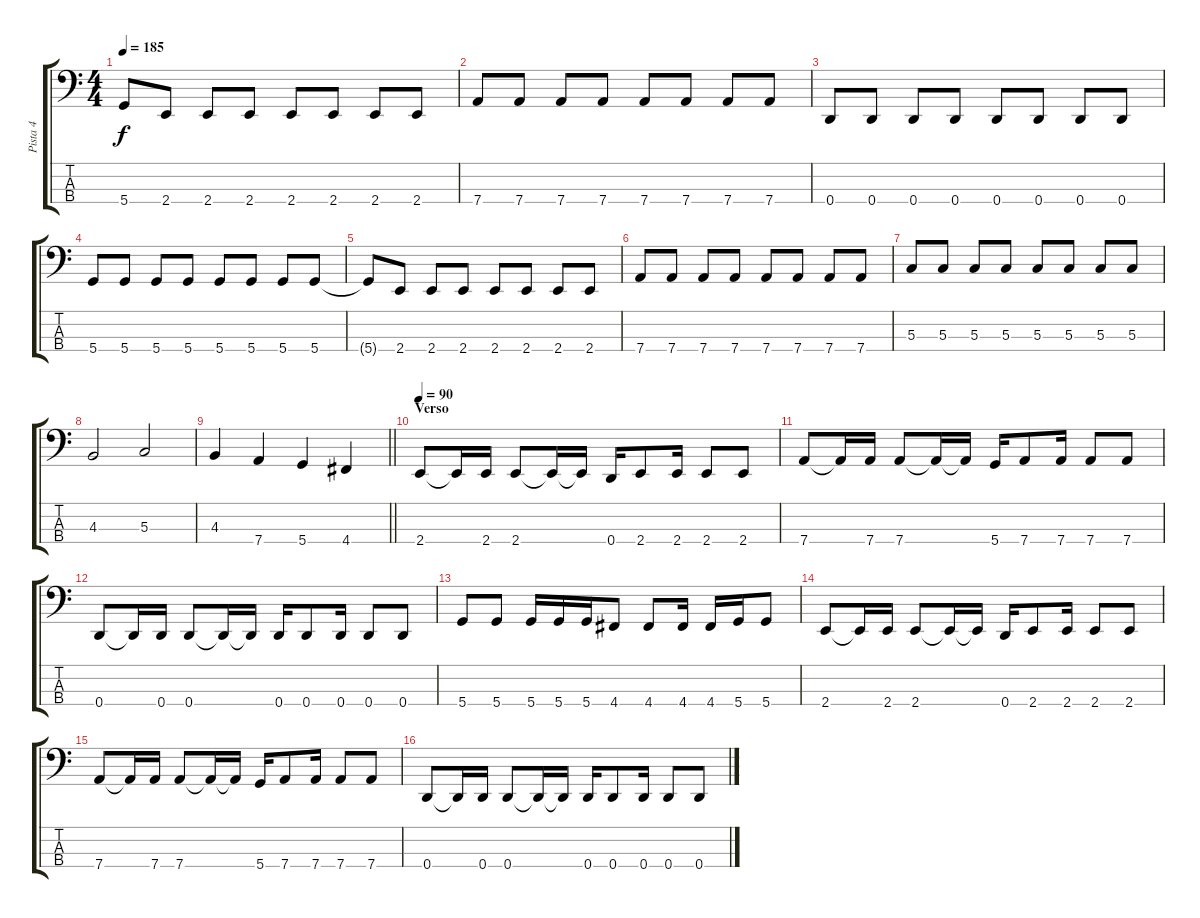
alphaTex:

\track ("Pista 4" "Pista 4") {instrument electricbassfinger}
\staff {score tabs}
\tuning (F2 C2 G1 D1) {hide}
\ts (4 4)
\tempo 185
\clef f4
\ks c
5.4{t}.8{dy f} 2.4.8 2.4.8 2.4.8 2.4.8 2.4.8 2.4.8 2.4.8 |
7.4.8 7.4.8 7.4.8 7.4.8 7.4.8 7.4.8 7.4.8 7.4.8 |
0.4.8 0.4.8 0.4.8 0.4.8 0.4.8 0.4.8 0.4.8 0.4.8 |
5.4.8 5.4.8 5.4.8 5.4.8 5.4.8 5.4.8 5.4.8 5.4.8 |
5.4{t}.8 2.4.8 2.4.8 2.4.8 2.4.8 2.4.8 2.4.8 2.4.8 |
7.4.8 7.4.8 7.4.8 7.4.8 7.4.8 7.4.8 7.4.8 7.4.8 |
5.3.8 5.3.8 5.3.8 5.3.8 5.3.8 5.3.8 5.3.8 5.3.8 |
4.3.2 5.3.2 |
\barLineRight lightlight
4.3.4 7.4.4 5.4.4 4.4.4 |
\section ("" "Verso")
\tempo 90
2.4.8 2.4{t}.16 2.4.16 2.4.8 2.4{t}.16 2.4{t}.16 0.4.16 2.4.8 2.4.16 2.4.8 2.4.8 |
7.4.8 7.4{t}.16 7.4.16 7.4.8 7.4{t}.16 7.4{t}.16 5.4.16 7.4.8 7.4.16 7.4.8 7.4.8 |
0.4.8 0.4{t}.16 0.4.16 0.4.8 0.4{t}.16 0.4{t}.16 0.4.16 0.4.8 0.4.16 0.4.8 0.4.8 |
5.4.8 5.4.8 5.4.16 5.4.16 5.4.16 4.4.8 4.4.8 4.4.16 4.4.16 5.4.16 5.4.8 |
2.4.8 2.4{t}.16 2.4.16 2.4.8 2.4{t}.16 2.4{t}.16 0.4.16 2.4.8 2.4.16 2.4.8 2.4.8 |
7.4.8 7.4{t}.16 7.4.16 7.4.8 7.4{t}.16 7.4{t}.16 5.4.16 7.4.8 7.4.16 7.4.8 7.4.8 |
0.4.8 0.4{t}.16 0.4.16 0.4.8 0.4{t}.16 0.4{t}.16 0.4.16 0.4.8 0.4.16 0.4.8 0.4.8
